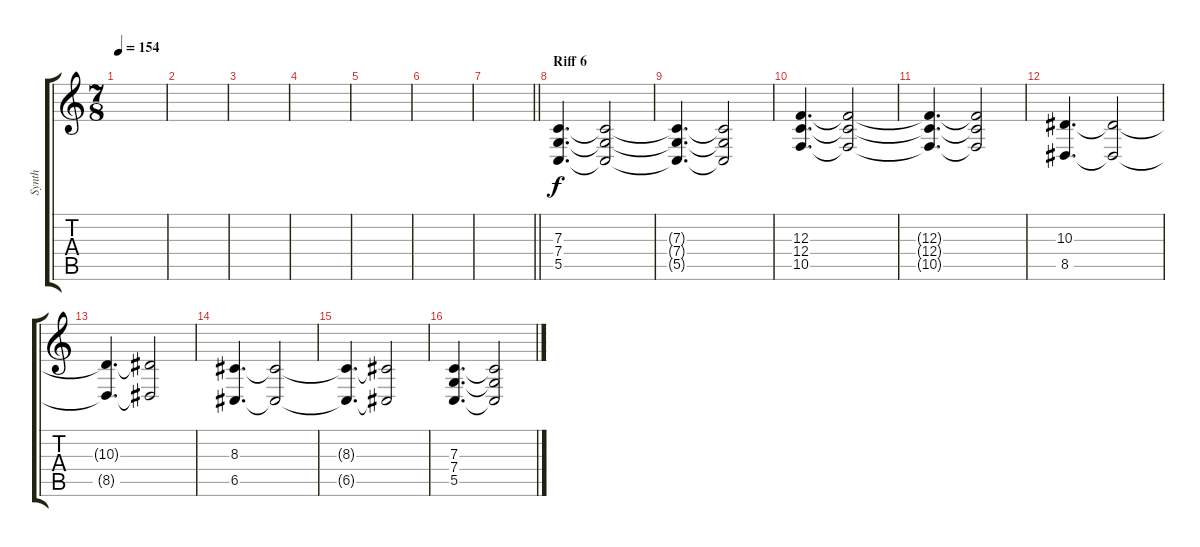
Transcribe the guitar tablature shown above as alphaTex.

\track ("Synth" "Synth") {instrument lead2sawtooth}
\staff {score tabs}
\tuning (D4 A3 F3 C3 G2 C2) {hide}
\ts (7 8)
\tempo 154
\clef g2
\ks c
|
|
|
|
|
|
\barLineRight lightlight
|
\section ("" "Riff 6")
(7.3 7.4 5.5).4{d volume 5} (7.3{t} 7.4{t} 5.5{t}).2 |
(7.3{t} 7.4{t} 5.5{t}).4{d} (7.3{t} 7.4{t} 5.5{t}).2 |
(12.3 12.4 10.5).4{d} (12.3{t} 12.4{t} 10.5{t}).2 |
(12.3{t} 12.4{t} 10.5{t}).4{d} (12.3{t} 12.4{t} 10.5{t}).2 |
(10.3 8.5).4{d} (10.3{t} 8.5{t}).2 |
(10.3{t} 8.5{t}).4{d} (10.3{t} 8.5{t}).2 |
(8.3 6.5).4{d} (8.3{t} 6.5{t}).2 |
(8.3{t} 6.5{t}).4{d} (8.3{t} 6.5{t}).2 |
(7.3 7.4 5.5).4{d volume 5} (7.3{t} 7.4{t} 5.5{t}).2
